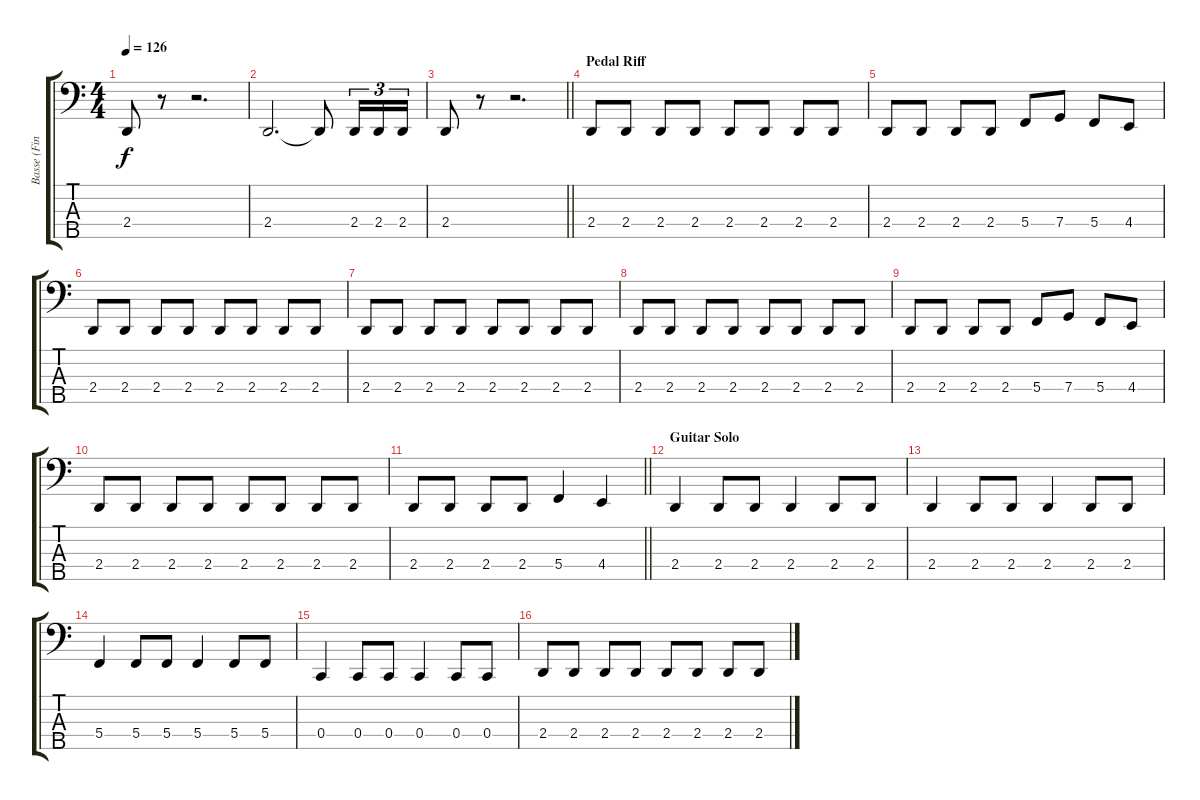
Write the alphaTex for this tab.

\track ("Basse (Finger)" "Basse (Fin") {instrument electricbassfinger}
\staff {score tabs}
\tuning (F2 C2 G1 C1 A0) {hide}
\ts (4 4)
\tempo 126
\clef f4
\ks c
2.4.8{dy f} r.8 r.2{d} |
2.4.2{d} 2.4{t}.8 2.4.16{tu (3 2)} 2.4.16{tu (3 2)} 2.4.16{tu (3 2)} |
\barLineRight lightlight
2.4.8 r.8 r.2{d} |
\section ("" "Pedal Riff")
2.4.8 2.4.8 2.4.8 2.4.8 2.4.8 2.4.8 2.4.8 2.4.8 |
2.4.8 2.4.8 2.4.8 2.4.8 5.4.8 7.4.8 5.4.8 4.4.8 |
2.4.8 2.4.8 2.4.8 2.4.8 2.4.8 2.4.8 2.4.8 2.4.8 |
2.4.8 2.4.8 2.4.8 2.4.8 2.4.8 2.4.8 2.4.8 2.4.8 |
2.4.8 2.4.8 2.4.8 2.4.8 2.4.8 2.4.8 2.4.8 2.4.8 |
2.4.8 2.4.8 2.4.8 2.4.8 5.4.8 7.4.8 5.4.8 4.4.8 |
2.4.8 2.4.8 2.4.8 2.4.8 2.4.8 2.4.8 2.4.8 2.4.8 |
\barLineRight lightlight
2.4.8 2.4.8 2.4.8 2.4.8 5.4.4 4.4.4 |
\section ("" "Guitar Solo")
2.4.4 2.4.8 2.4.8 2.4.4 2.4.8 2.4.8 |
2.4.4 2.4.8 2.4.8 2.4.4 2.4.8 2.4.8 |
5.4.4 5.4.8 5.4.8 5.4.4 5.4.8 5.4.8 |
0.4.4 0.4.8 0.4.8 0.4.4 0.4.8 0.4.8 |
2.4.8 2.4.8 2.4.8 2.4.8 2.4.8 2.4.8 2.4.8 2.4.8
